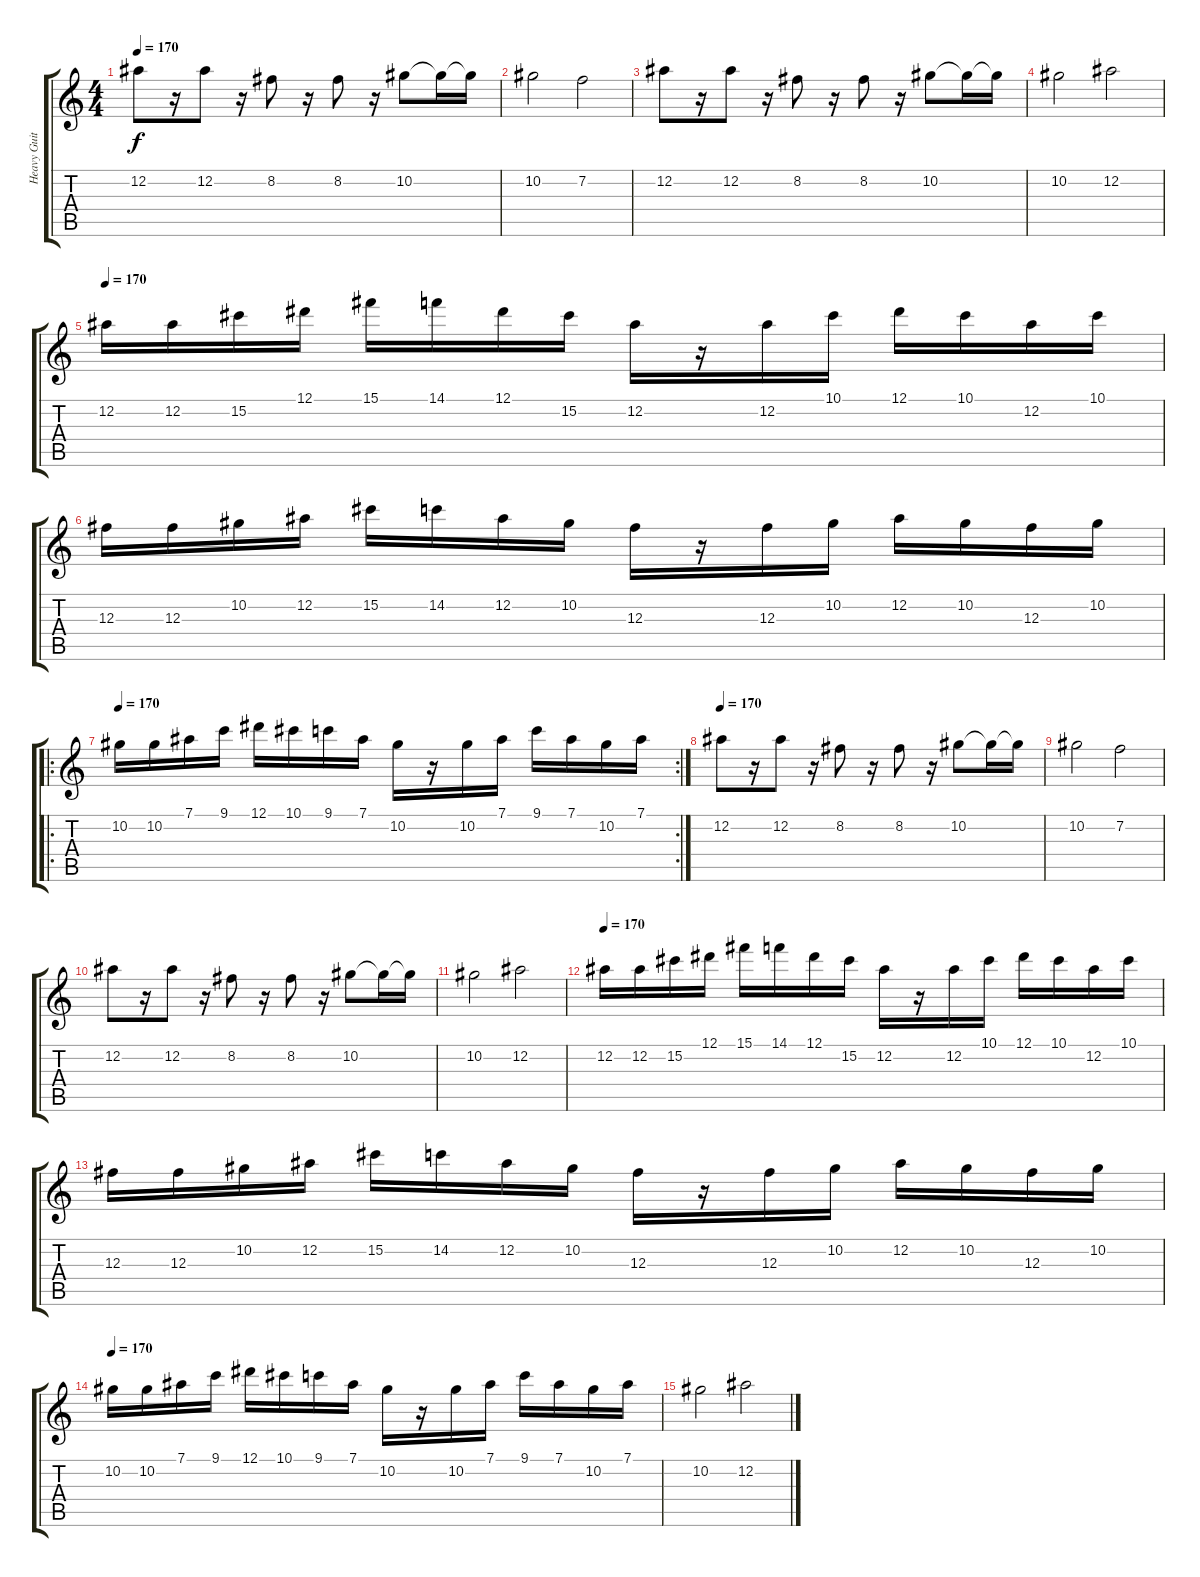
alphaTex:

\track ("Heavy Guitar 2" "Heavy Guit") {instrument overdrivenguitar}
\staff {score tabs}
\tuning (Eb4 Bb3 Gb3 Db3 Ab2 Eb2) {hide}
\ts (4 4)
\tempo 170
\clef g2
\ks c
12.2.8{dy f} r.16 12.2.8 r.16 8.2.8 r.16 8.2.8 r.16 10.2.8 10.2{t}.16 10.2{t}.16 |
10.2.2 7.2.2 |
12.2.8 r.16 12.2.8 r.16 8.2.8 r.16 8.2.8 r.16 10.2.8 10.2{t}.16 10.2{t}.16 |
10.2.2 12.2.2 |
\tempo 170
12.2.16 12.2.16 15.2.16 12.1.16 15.1.16 14.1.16 12.1.16 15.2.16 12.2.16 r.16 12.2.16 10.1.16 12.1.16 10.1.16 12.2.16 10.1.16 |
12.3.16 12.3.16 10.2.16 12.2.16 15.2.16 14.2.16 12.2.16 10.2.16 12.3.16 r.16 12.3.16 10.2.16 12.2.16 10.2.16 12.3.16 10.2.16 |
\ro
\rc 2
\tempo 170
10.2.16 10.2.16 7.1.16 9.1.16 12.1.16 10.1.16 9.1.16 7.1.16 10.2.16 r.16 10.2.16 7.1.16 9.1.16 7.1.16 10.2.16 7.1.16 |
\tempo 170
12.2.8 r.16 12.2.8 r.16 8.2.8 r.16 8.2.8 r.16 10.2.8 10.2{t}.16 10.2{t}.16 |
10.2.2 7.2.2 |
12.2.8 r.16 12.2.8 r.16 8.2.8 r.16 8.2.8 r.16 10.2.8 10.2{t}.16 10.2{t}.16 |
10.2.2 12.2.2 |
\tempo 170
12.2.16{volume 13} 12.2.16 15.2.16 12.1.16 15.1.16 14.1.16 12.1.16 15.2.16 12.2.16 r.16 12.2.16 10.1.16 12.1.16 10.1.16 12.2.16 10.1.16 |
12.3.16 12.3.16 10.2.16 12.2.16 15.2.16 14.2.16 12.2.16 10.2.16 12.3.16 r.16 12.3.16 10.2.16 12.2.16 10.2.16 12.3.16 10.2.16 |
\tempo 170
10.2.16 10.2.16 7.1.16 9.1.16 12.1.16 10.1.16 9.1.16 7.1.16 10.2.16 r.16 10.2.16 7.1.16 9.1.16 7.1.16 10.2.16 7.1.16 |
10.2.2 12.2.2
